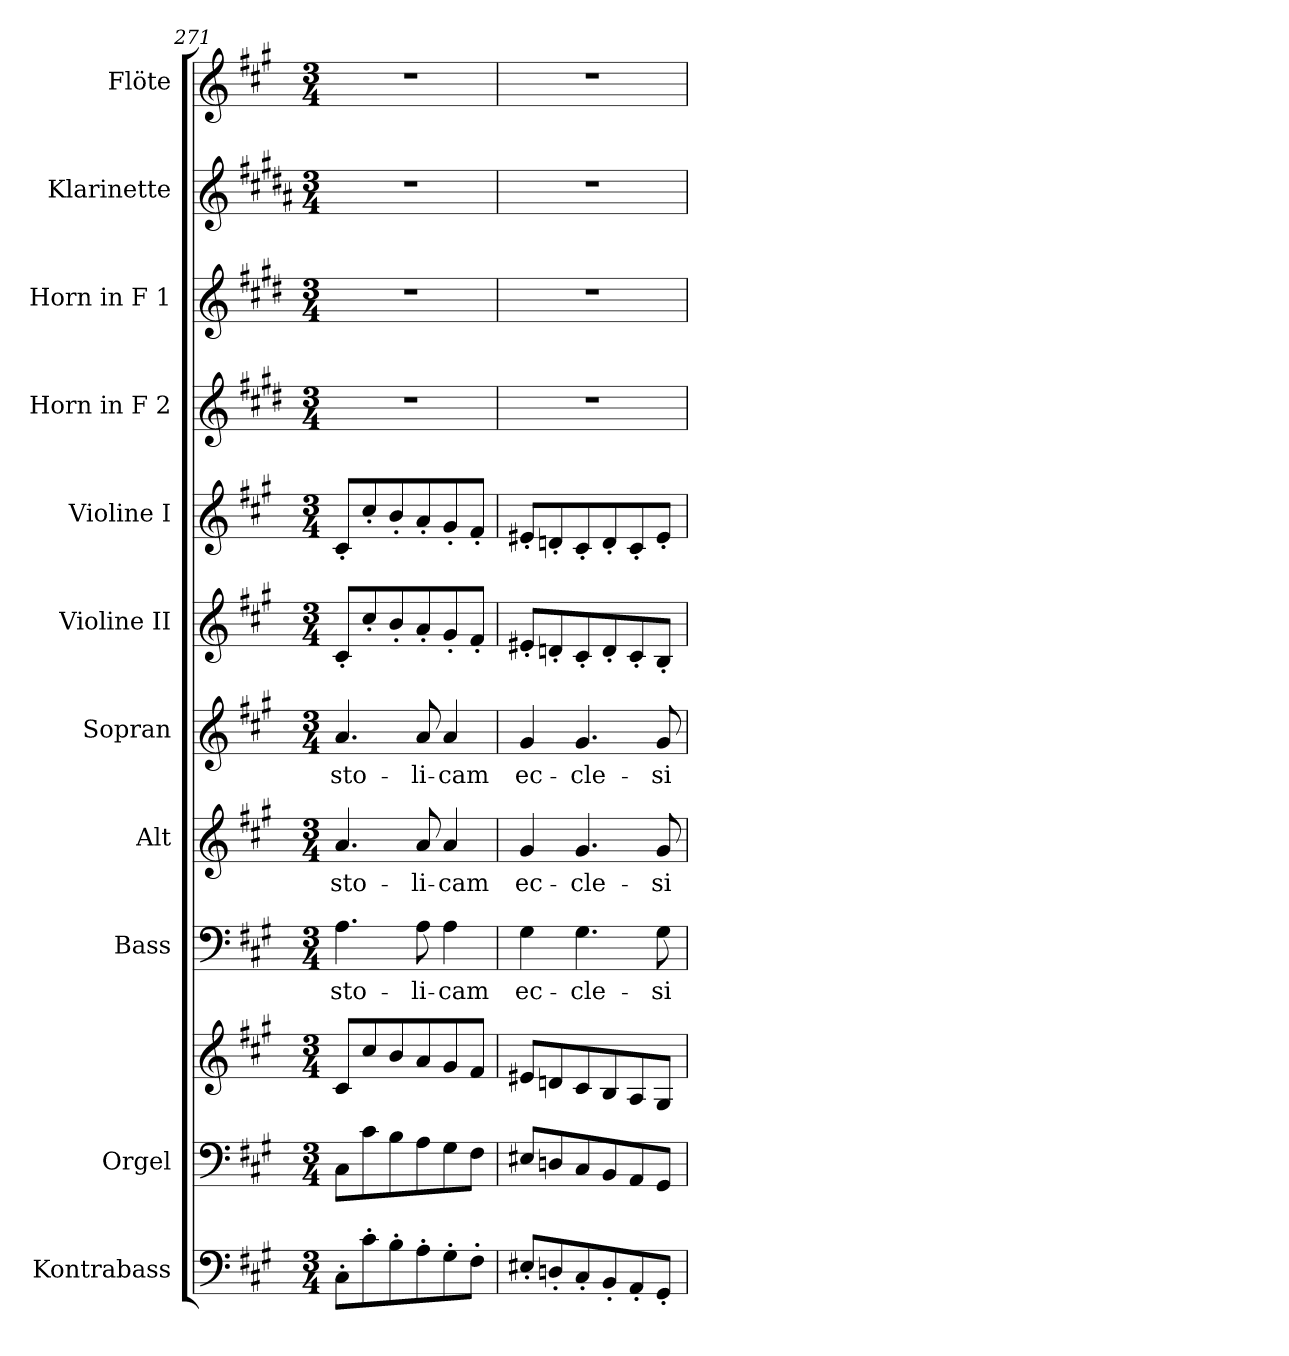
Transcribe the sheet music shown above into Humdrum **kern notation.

**kern	**kern	**kern	**kern	**text	**kern	**text	**kern	**text	**kern	**kern	**kern	**kern	**kern	**kern
*part11	*part10	*part10	*part9	*part9	*part8	*part8	*part7	*part7	*part6	*part5	*part4	*part3	*part2	*part1
*staff12	*staff11	*staff10	*staff9	*staff9	*staff8	*staff8	*staff7	*staff7	*staff6	*staff5	*staff4	*staff3	*staff2	*staff1
*I"Kontrabass	*I"Orgel	*	*I"Bass	*	*I"Alt	*	*I"Sopran	*	*I"Violine II	*I"Violine I	*I"Horn in F 2	*I"Horn in F 1	*I"Klarinette	*I"Flöte
*I'Kb.	*I'Org.	*	*I'B.	*	*I'A.	*	*I'S.	*	*I'Vl. II	*I'Vl. I	*	*	*I'Kl.	*I'Fl.
*clefF4	*clefF4	*clefG2	*clefF4	*	*clefG2	*	*clefG2	*	*clefG2	*clefG2	*clefG2	*clefG2	*clefG2	*clefG2
*ITrd7c12	*	*	*	*	*	*	*	*	*	*	*ITrd4c7	*ITrd4c7	*ITrd1c2	*
*k[f#c#g#]	*k[f#c#g#]	*k[f#c#g#]	*k[f#c#g#]	*	*k[f#c#g#]	*	*k[f#c#g#]	*	*k[f#c#g#]	*k[f#c#g#]	*k[f#c#g#]	*k[f#c#g#]	*k[f#c#g#]	*k[f#c#g#]
*A:	*A:	*A:	*A:	*	*A:	*	*A:	*	*A:	*A:	*A:	*A:	*A:	*A:
*M3/4	*M3/4	*M3/4	*M3/4	*	*M3/4	*	*M3/4	*	*M3/4	*M3/4	*M3/4	*M3/4	*M3/4	*M3/4
=271	=271	=271	=271	=271	=271	=271	=271	=271	=271	=271	=271	=271	=271	=271
!	!	!	!	!LO:LY:b	!	!LO:LY:b	!	!LO:LY:b	!	!	!	!	!	!
8CC#'>\L	8C#\L	8c#/L	4.A\	-sto-	4.a/	-sto-	4.a/	-sto-	8c#'</L	8c#'</L	2.r	2.r	2.r	2.r
8C#'>\	8c#\	8cc#/	.	.	.	.	.	.	8cc#'</	8cc#'</	.	.	.	.
8BB'>\	8B\	8b/	.	.	.	.	.	.	8b'</	8b'</	.	.	.	.
!	!	!	!	!LO:LY:b	!	!LO:LY:b	!	!LO:LY:b	!	!	!	!	!	!
8AA'>\	8A\	8a/	8A\	-li-	8a/	-li-	8a/	-li-	8a'</	8a'</	.	.	.	.
!	!	!	!	!LO:LY:b	!	!LO:LY:b	!	!LO:LY:b	!	!	!	!	!	!
8GG#'>\	8G#\	8g#/	4A\	-cam	4a/	-cam	4a/	-cam	8g#'</	8g#'</	.	.	.	.
8FF#'>\J	8F#\J	8f#/J	.	.	.	.	.	.	8f#'</J	8f#'</J	.	.	.	.
=272	=272	=272	=272	=272	=272	=272	=272	=272	=272	=272	=272	=272	=272	=272
!	!	!	!	!LO:LY:b	!	!LO:LY:b	!	!LO:LY:b	!	!	!	!	!	!
8EE#X'</L	8E#X/L	8e#X/L	4G#\	ec-	4g#/	ec-	4g#/	ec-	8e#X'</L	8e#X'</L	2.r	2.r	2.r	2.r
8DDn'</	8Dn/	8dn/	.	.	.	.	.	.	8dn'</	8dn'</	.	.	.	.
!	!	!	!	!LO:LY:b	!	!LO:LY:b	!	!LO:LY:b	!	!	!	!	!	!
8CC#'</	8C#/	8c#/	4.G#\	-cle-	4.g#/	-cle-	4.g#/	-cle-	8c#'</	8c#'</	.	.	.	.
8BBB'</	8BB/	8B/	.	.	.	.	.	.	8d'</	8d'</	.	.	.	.
8AAA'</	8AA/	8A/	.	.	.	.	.	.	8c#'</	8c#'</	.	.	.	.
!	!	!	!	!LO:LY:b	!	!LO:LY:b	!	!LO:LY:b	!	!	!	!	!	!
8GGG#'</J	8GG#/J	8G#/J	8G#\	-si-	8g#/	-si-	8g#/	-si-	8B'</J	8e#'</J	.	.	.	.
=	=	=	=	=	=	=	=	=	=	=	=	=	=	=
*-	*-	*-	*-	*-	*-	*-	*-	*-	*-	*-	*-	*-	*-	*-
